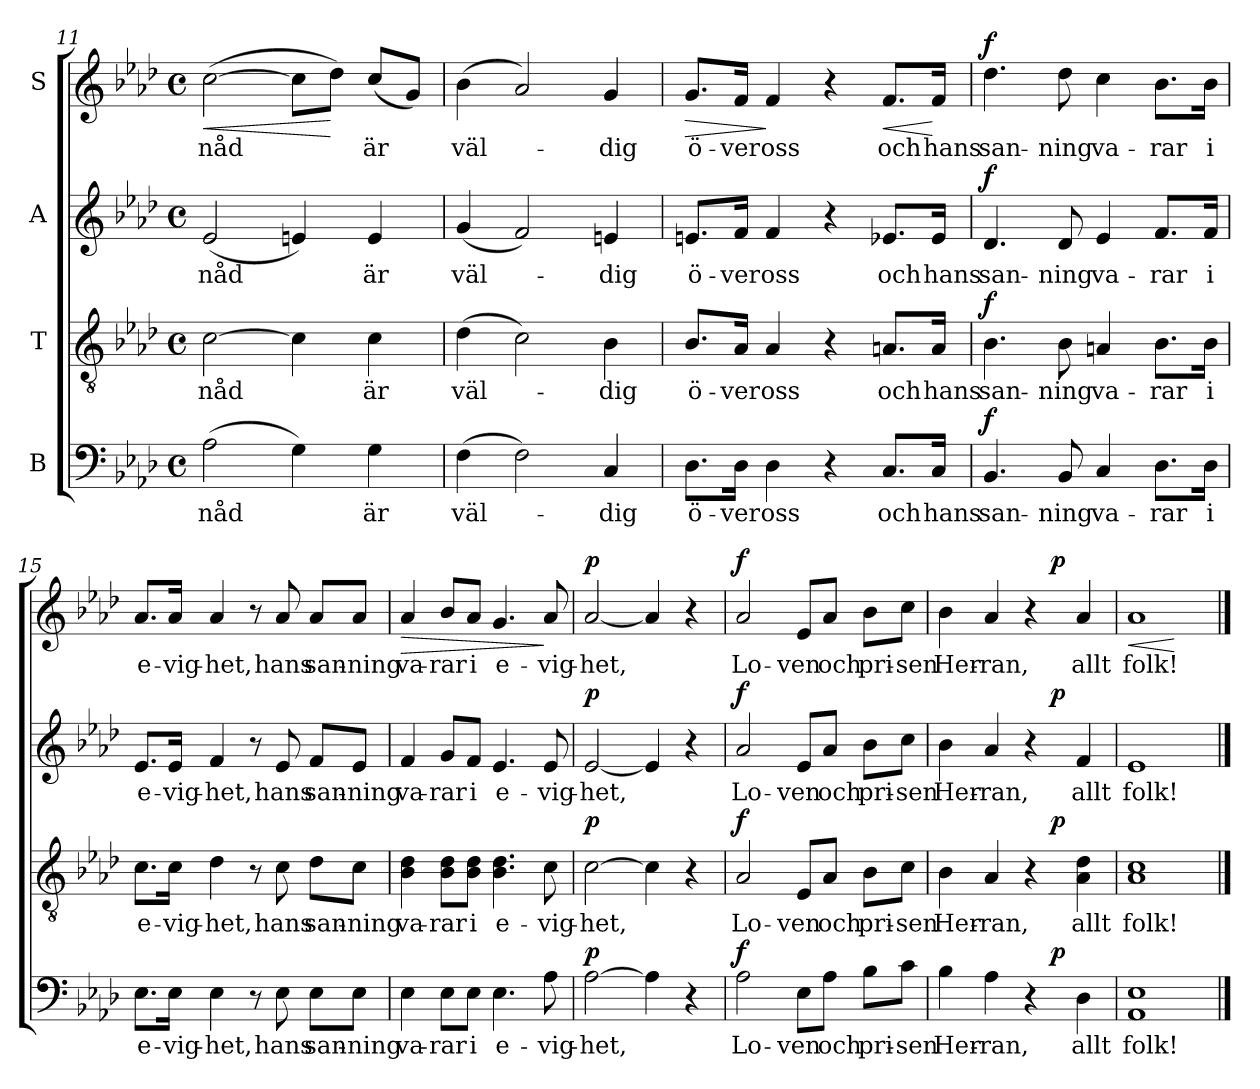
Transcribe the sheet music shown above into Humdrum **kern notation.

**kern	**text	**dynam	**kern	**text	**dynam	**kern	**text	**dynam	**kern	**text	**dynam
*part4	*part4	*part4	*part3	*part3	*part3	*part2	*part2	*part2	*part1	*part1	*part1
*staff4	*staff4	*staff4	*staff3	*staff3	*staff3	*staff2	*staff2	*staff2	*staff1	*staff1	*staff1
*I"B	*	*	*I"T	*	*	*I"A	*	*	*I"S	*	*
!!LO:LB:g=z
*clefF4	*	*	*clefGv2	*	*	*clefG2	*	*	*clefG2	*	*
*k[b-e-a-d-]	*	*	*k[b-e-a-d-]	*	*	*k[b-e-a-d-]	*	*	*k[b-e-a-d-]	*	*
*A-:	*	*	*A-:	*	*	*A-:	*	*	*A-:	*	*
*M4/4	*	*	*M4/4	*	*	*M4/4	*	*	*M4/4	*	*
*met(c)	*	*	*met(c)	*	*	*met(c)	*	*	*met(c)	*	*
=11	=11	=11	=11	=11	=11	=11	=11	=11	=11	=11	=11
!	!LO:LY:b	!	!	!LO:LY:b	!	!	!LO:LY:b	!	!	!LO:LY:b	!LO:HP:b
(>2A-\	nåd	.	[2c\	nåd	.	(<2e-/	nåd	.	(>[2cc\	nåd	<
4G\)	.	.	4c\]	.	.	4en/)	.	.	8cc\L]	.	.
.	.	.	.	.	.	.	.	.	8dd-\J)	.	[
!	!LO:LY:b	!	!	!LO:LY:b	!	!	!LO:LY:b	!	!	!LO:LY:b	!
4G\	är	.	4c\	är	.	4e/	är	.	(<8cc/L	är	.
.	.	.	.	.	.	.	.	.	8g/J)	.	.
=12	=12	=12	=12	=12	=12	=12	=12	=12	=12	=12	=12
!	!LO:LY:b	!	!	!LO:LY:b	!	!	!LO:LY:b	!	!	!LO:LY:b	!
(>4F\	väl-	.	(>4d-\	väl-	.	(<4g/	väl-	.	(>4b-\	väl-	.
2F\)	.	.	2c\)	.	.	2f/)	.	.	2a-/)	.	.
!	!LO:LY:b	!	!	!LO:LY:b	!	!	!LO:LY:b	!	!	!LO:LY:b	!
4C/	-dig	.	4B-\	-dig	.	4en/	-dig	.	4g/	-dig	.
=13	=13	=13	=13	=13	=13	=13	=13	=13	=13	=13	=13
!	!LO:LY:b	!	!	!LO:LY:b	!	!	!LO:LY:b	!	!	!LO:LY:b	!LO:HP:b
8.D-\L	ö-	.	8.B-/L	ö-	.	8.en/L	ö-	.	8.g/L	ö-	>
!	!LO:LY:b	!	!	!LO:LY:b	!	!	!LO:LY:b	!	!	!LO:LY:b	!
16D-\Jk	-ver	.	16A-/Jk	-ver	.	16f/Jk	-ver	.	16f/Jk	-ver	.
!	!LO:LY:b	!	!	!LO:LY:b	!	!	!LO:LY:b	!	!	!LO:LY:b	!
4D-\	oss	.	4A-/	oss	.	4f/	oss	.	4f/	oss	]
4r	.	.	4r	.	.	4r	.	.	4r	.	.
!	!LO:LY:b	!	!	!LO:LY:b	!	!	!LO:LY:b	!	!	!LO:LY:b	!LO:HP:b
8.C/L	och	.	8.An/L	och	.	8.e-X/L	och	.	8.f/L	och	<
!	!LO:LY:b	!	!	!LO:LY:b	!	!	!LO:LY:b	!	!	!LO:LY:b	!
16C/Jk	hans	.	16A/Jk	hans	.	16e-/Jk	hans	.	16f/Jk	hans	[
=14	=14	=14	=14	=14	=14	=14	=14	=14	=14	=14	=14
!	!LO:LY:b	!LO:DY:a	!	!LO:LY:b	!LO:DY:a	!	!LO:LY:b	!LO:DY:a	!	!LO:LY:b	!LO:DY:a
4.BB-/	san-	f	4.B-\	san-	f	4.d-/	san-	f	4.dd-\	san-	f
!	!LO:LY:b	!	!	!LO:LY:b	!	!	!LO:LY:b	!	!	!LO:LY:b	!
8BB-/	-ning	.	8B-\	-ning	.	8d-/	-ning	.	8dd-\	-ning	.
!	!LO:LY:b	!	!	!LO:LY:b	!	!	!LO:LY:b	!	!	!LO:LY:b	!
4C/	va-	.	4An/	va-	.	4e-/	va-	.	4cc\	va-	.
!	!LO:LY:b	!	!	!LO:LY:b	!	!	!LO:LY:b	!	!	!LO:LY:b	!
8.D-\L	-rar	.	8.B-\L	-rar	.	8.f/L	-rar	.	8.b-\L	-rar	.
!	!LO:LY:b	!	!	!LO:LY:b	!	!	!LO:LY:b	!	!	!LO:LY:b	!
16D-\Jk	i	.	16B-\Jk	i	.	16f/Jk	i	.	16b-\Jk	i	.
=15	=15	=15	=15	=15	=15	=15	=15	=15	=15	=15	=15
!	!LO:LY:b	!	!	!LO:LY:b	!	!	!LO:LY:b	!	!	!LO:LY:b	!
8.E-\L	e-	.	8.c\L	e-	.	8.e-/L	e-	.	8.a-/L	e-	.
!	!LO:LY:b	!	!	!LO:LY:b	!	!	!LO:LY:b	!	!	!LO:LY:b	!
16E-\Jk	-vig-	.	16c\Jk	-vig-	.	16e-/Jk	-vig-	.	16a-/Jk	-vig-	.
!	!LO:LY:b	!	!	!LO:LY:b	!	!	!LO:LY:b	!	!	!LO:LY:b	!
4E-\	-het,	.	4d-\	-het,	.	4f/	-het,	.	4a-/	-het,	.
8r	.	.	8r	.	.	8r	.	.	8r	.	.
!	!LO:LY:b	!	!	!LO:LY:b	!	!	!LO:LY:b	!	!	!LO:LY:b	!
8E-\	hans	.	8c\	hans	.	8e-/	hans	.	8a-/	hans	.
!	!LO:LY:b	!	!	!LO:LY:b	!	!	!LO:LY:b	!	!	!LO:LY:b	!
8E-\L	san-	.	8d-\L	san-	.	8f/L	san-	.	8a-/L	san-	.
!	!LO:LY:b	!	!	!LO:LY:b	!	!	!LO:LY:b	!	!	!LO:LY:b	!
8E-\J	-ning	.	8c\J	-ning	.	8e-/J	-ning	.	8a-/J	-ning	.
!!LO:PB:g=z
=16	=16	=16	=16	=16	=16	=16	=16	=16	=16	=16	=16
!	!LO:LY:b	!	!	!LO:LY:b	!	!	!LO:LY:b	!	!	!LO:LY:b	!LO:HP:b
4E-\	va-	.	4B-\ 4d-\	va-	.	4f/	va-	.	4a-/	va-	>
!	!LO:LY:b	!	!	!LO:LY:b	!	!	!LO:LY:b	!	!	!LO:LY:b	!
8E-\L	-rar	.	8B-\ 8d-\L	-rar	.	8g/L	-rar	.	8b-/L	-rar	.
!	!LO:LY:b	!	!	!LO:LY:b	!	!	!LO:LY:b	!	!	!LO:LY:b	!
8E-\J	i	.	8B-\ 8d-\J	i	.	8f/J	i	.	8a-/J	i	.
!	!LO:LY:b	!	!	!LO:LY:b	!	!	!LO:LY:b	!	!	!LO:LY:b	!
4.E-\	e-	.	4.B-\ 4.d-\	e-	.	4.e-/	e-	.	4.g/	e-	.
!	!LO:LY:b	!	!	!LO:LY:b	!	!	!LO:LY:b	!	!	!LO:LY:b	!
8A-\	-vig-	.	8c\	-vig-	.	8e-/	-vig-	.	8a-/	-vig-	]
=17	=17	=17	=17	=17	=17	=17	=17	=17	=17	=17	=17
!	!LO:LY:b	!LO:DY:a	!	!LO:LY:b	!LO:DY:a	!	!LO:LY:b	!LO:DY:a	!	!LO:LY:b	!LO:DY:a
[2A-\	-het,	p	[2c\	-het,	p	[2e-/	-het,	p	[2a-/	-het,	p
4A-\]	.	.	4c\]	.	.	4e-/]	.	.	4a-/]	.	.
4r	.	.	4r	.	.	4r	.	.	4r	.	.
=18	=18	=18	=18	=18	=18	=18	=18	=18	=18	=18	=18
!	!LO:LY:b	!LO:DY:a	!	!LO:LY:b	!LO:DY:a	!	!LO:LY:b	!LO:DY:a	!	!LO:LY:b	!LO:DY:a
2A-\	Lo-	f	2A-/	Lo-	f	2a-/	Lo-	f	2a-/	Lo-	f
!	!LO:LY:b	!	!	!LO:LY:b	!	!	!LO:LY:b	!	!	!LO:LY:b	!
8E-\L	-ven	.	8E-/L	-ven	.	8e-/L	-ven	.	8e-/L	-ven	.
!	!LO:LY:b	!	!	!LO:LY:b	!	!	!LO:LY:b	!	!	!LO:LY:b	!
8A-\J	och	.	8A-/J	och	.	8a-/J	och	.	8a-/J	och	.
!	!LO:LY:b	!	!	!LO:LY:b	!	!	!LO:LY:b	!	!	!LO:LY:b	!
8B-\L	pri-	.	8B-\L	pri-	.	8b-\L	pri-	.	8b-\L	pri-	.
!	!LO:LY:b	!	!	!LO:LY:b	!	!	!LO:LY:b	!	!	!LO:LY:b	!
8c\J	-sen	.	8c\J	-sen	.	8cc\J	-sen	.	8cc\J	-sen	.
=19	=19	=19	=19	=19	=19	=19	=19	=19	=19	=19	=19
!	!LO:LY:b	!	!	!LO:LY:b	!	!	!LO:LY:b	!	!	!LO:LY:b	!
*^	*	*	*^	*	*	*^	*	*	*^	*	*
4B-\	2ryy	Her-	.	4B-\	2ryy	Her-	.	4b-\	2ryy	Her-	.	4b-\	2ryy	Her-	.
!	!	!LO:LY:b	!	!	!	!LO:LY:b	!	!	!	!LO:LY:b	!	!	!	!LO:LY:b	!
4A-\	.	-ran,	.	4A-/	.	-ran,	.	4a-/	.	-ran,	.	4a-/	.	-ran,	.
4r	8ryy	.	.	4r	8ryy	.	.	4r	8ryy	.	.	4r	8ryy	.	.
!	!	!	!LO:DY:a	!	!	!	!LO:DY:a	!	!	!	!LO:DY:a	!	!	!	!LO:DY:a
.	4.ryy	.	p	.	4.ryy	.	p	.	4.ryy	.	p	.	4.ryy	.	p
!	!	!LO:LY:b	!	!	!	!LO:LY:b	!	!	!	!LO:LY:b	!	!	!	!LO:LY:b	!
4D-\	.	allt	.	4A-\ 4d-\	.	allt	.	4f/	.	allt	.	4a-/	.	allt	.
=20	=20	=20	=20	=20	=20	=20	=20	=20	=20	=20	=20	=20	=20	=20	=20
!	!	!LO:LY:b	!	!	!	!LO:LY:b	!	!	!	!LO:LY:b	!	!	!	!LO:LY:b	!LO:HP:b
*v	*v	*	*	*	*	*	*	*v	*v	*	*	*v	*v	*	*
*	*	*	*v	*v	*	*	*	*	*	*	*	*
1AA- 1E-	folk!	.	1A- 1c	folk!	.	1e-	folk!	.	1a-	folk!	<
.	.	.	.	.	.	.	.	.	.	.	[
==	==	==	==	==	==	==	==	==	==	==	==
*-	*-	*-	*-	*-	*-	*-	*-	*-	*-	*-	*-
